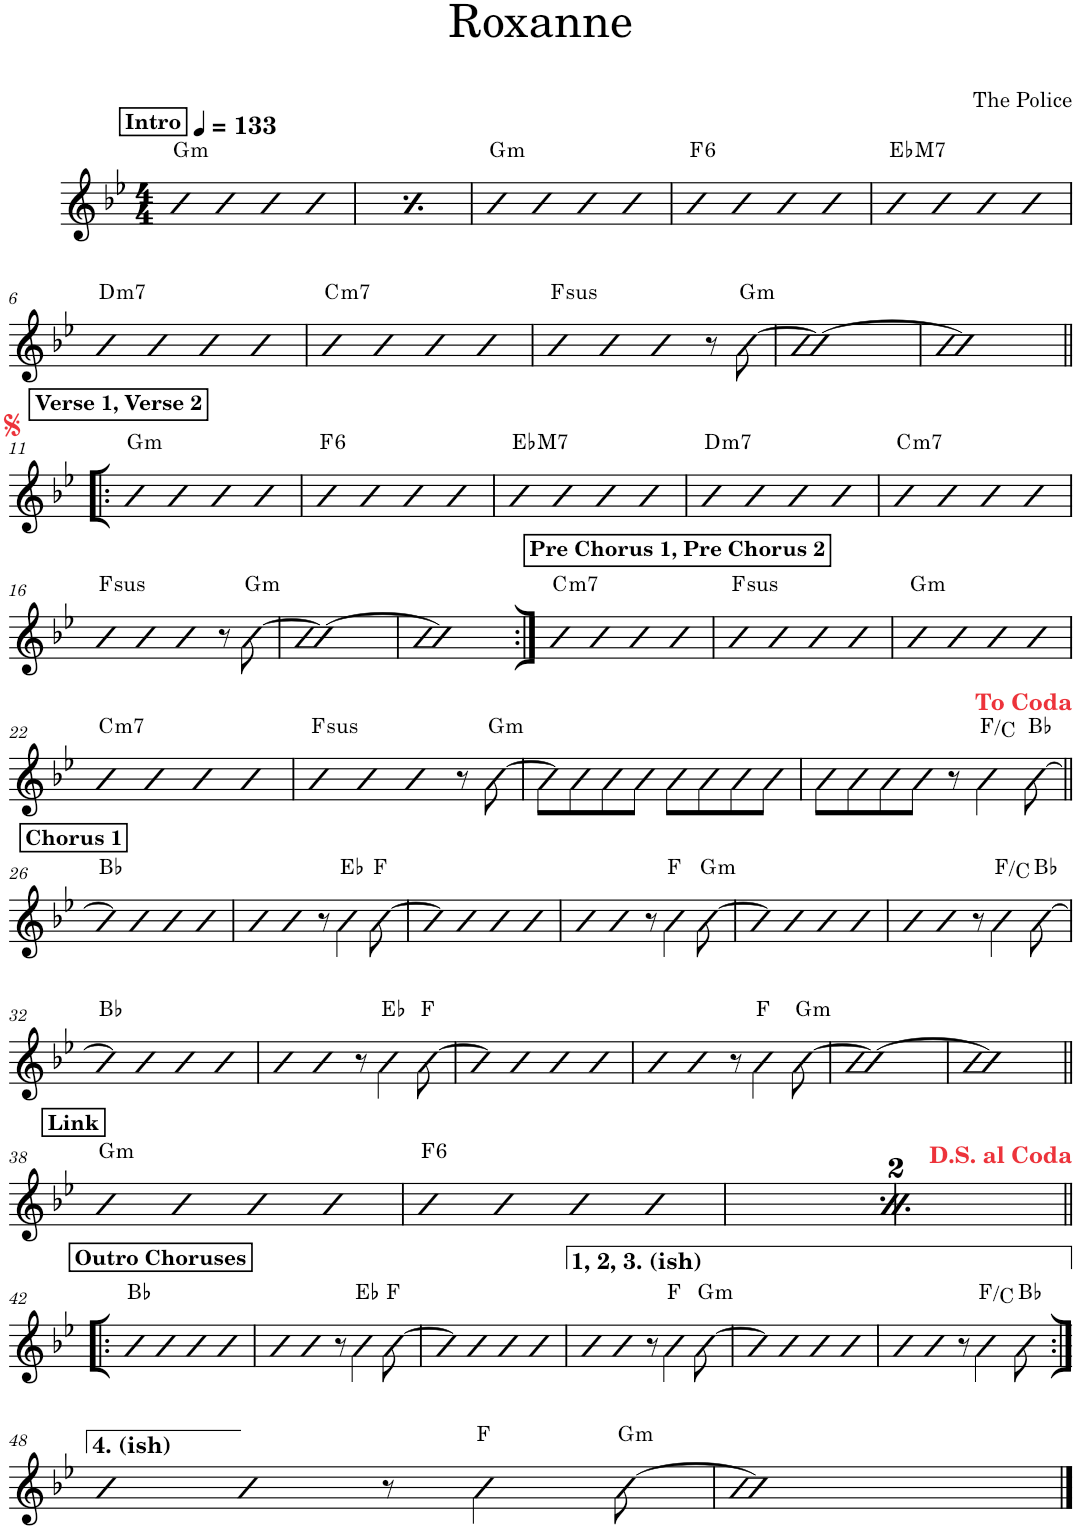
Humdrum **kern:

**kern	**harte
*part1	*part1
*staff1	*
*I"Piano	*
*I'Pno.	*
*clefG2	*
*k[b-e-]	*
*M4/4	*
*MM133	*
!!LO:REH:place=s1:a:B:cj:t=Intro
=1	=1
!	!LO:H:kt=m
4b-	G:min
4b-	.
4b-	.
4b-	.
=2	=2
!!LO:REH:place=s1:a:B:cj:t=Intro
*MM133	*
!	!LO:H:kt=m
4b-	G:min
4b-	.
4b-	.
4b-	.
=3	=3
!	!LO:H:kt=m
4b-	G:min
4b-	.
4b-	.
4b-	.
=4	=4
!	!LO:H:kt=6
4b-	F:maj6
4b-	.
4b-	.
4b-	.
=5	=5
!	!LO:H:kt=M7
4b-	Eb:maj7
4b-	.
4b-	.
4b-	.
!!LO:LB:g=z
=6	=6
!	!LO:H:kt=m7
4b-	D:min7
4b-	.
4b-	.
4b-	.
=7	=7
!	!LO:H:kt=m7
4b-	C:min7
4b-	.
4b-	.
4b-	.
=8	=8
!	!LO:H:kt=sus
4b-	F:sus4
4b-	.
4b-	.
8r	.
!	!LO:H:kt=m
[8b-\	G:min
=9	=9
1b-_	.
=10	=10
1b-]	.
!!LO:LB:g=z
!!LO:REH:place=s1:a:B:cj:t=Verse 1, Verse 2
=11!|:	=11!|:
!	!LO:H:kt=m
4b-	G:min
4b-	.
4b-	.
4b-	.
=12	=12
!	!LO:H:kt=6
4b-	F:maj6
4b-	.
4b-	.
4b-	.
=13	=13
!	!LO:H:kt=M7
4b-	Eb:maj7
4b-	.
4b-	.
4b-	.
=14	=14
!	!LO:H:kt=m7
4b-	D:min7
4b-	.
4b-	.
4b-	.
=15	=15
!	!LO:H:kt=m7
4b-	C:min7
4b-	.
4b-	.
4b-	.
!!LO:LB:g=z
=16	=16
!	!LO:H:kt=sus
4b-	F:sus4
4b-	.
4b-	.
8r	.
!	!LO:H:kt=m
[8b-\	G:min
=17	=17
1b-_	.
=18	=18
1b-]	.
!!LO:REH:place=s1:a:B:cj:t=Pre Chorus 1, Pre Chorus 2
=19:|!	=19:|!
!	!LO:H:kt=m7
4b-	C:min7
4b-	.
4b-	.
4b-	.
=20	=20
!	!LO:H:kt=sus
4b-	F:sus4
4b-	.
4b-	.
4b-	.
=21	=21
!	!LO:H:kt=m
4b-	G:min
4b-	.
4b-	.
4b-	.
!!LO:LB:g=z
=22	=22
!	!LO:H:kt=m7
4b-	C:min7
4b-	.
4b-	.
4b-	.
=23	=23
!	!LO:H:kt=sus
4b-	F:sus4
4b-	.
4b-	.
8r	.
!	!LO:H:kt=m
[8b-\	G:min
=24	=24
8b-\L]	.
8b-\	.
8b-\	.
8b-\J	.
8b-\L	.
8b-\	.
8b-\	.
8b-\J	.
=25	=25
8b-\L	.
8b-\	.
8b-\	.
8b-\J	.
8r	.
4b-\	F:maj/5
[8b-\	Bb:maj
!!LO:LB:g=z
!!LO:REH:place=s1:a:B:cj:t=Chorus 1
=26||	=26||
4b-]	Bb:maj
4b-	.
4b-	.
4b-	.
=27	=27
4b-	.
4b-	.
8r	.
4b-\	Eb:maj
[8b-\	F:maj
=28	=28
4b-]	.
4b-	.
4b-	.
4b-	.
=29	=29
4b-	.
4b-	.
8r	.
4b-\	F:maj
!	!LO:H:kt=m
[8b-\	G:min
=30	=30
4b-]	.
4b-	.
4b-	.
4b-	.
=31	=31
4b-	.
4b-	.
8r	.
4b-\	F:maj/5
[8b-\	Bb:maj
!!LO:LB:g=z
=32	=32
4b-]	Bb:maj
4b-	.
4b-	.
4b-	.
=33	=33
4b-	.
4b-	.
8r	.
4b-\	Eb:maj
[8b-\	F:maj
=34	=34
4b-]	.
4b-	.
4b-	.
4b-	.
=35	=35
4b-	.
4b-	.
8r	.
4b-\	F:maj
!	!LO:H:kt=m
[8b-\	G:min
=36	=36
1b-_	.
=37	=37
1b-]	.
!!LO:LB:g=z
!!LO:REH:place=s1:a:B:cj:t=Link
=38||	=38||
!	!LO:H:kt=m
4b-	G:min
4b-	.
4b-	.
4b-	.
=39	=39
!	!LO:H:kt=6
4b-	F:maj6
4b-	.
4b-	.
4b-	.
!!LO:REH:place=s1:a:B:cj:t=Link
=40	=40
!	!LO:H:kt=m
4b-	G:min
4b-	.
4b-	.
4b-	.
=41	=41
!	!LO:H:kt=6
4b-	F:maj6
4b-	.
4b-	.
4b-	.
!!LO:LB:g=z
!!LO:REH:place=s1:a:B:cj:t=Outro Choruses
=42!|:	=42!|:
4b-	Bb:maj
4b-	.
4b-	.
4b-	.
=43	=43
4b-	.
4b-	.
8r	.
4b-\	Eb:maj
[8b-\	F:maj
=44	=44
4b-]	.
4b-	.
4b-	.
4b-	.
=45	=45
4b-	.
4b-	.
8r	.
4b-\	F:maj
!	!LO:H:kt=m
[8b-\	G:min
=46	=46
4b-]	.
4b-	.
4b-	.
4b-	.
=47	=47
4b-	.
4b-	.
8r	.
4b-\	F:maj/5
8b-\	Bb:maj
!!LO:LB:g=z
=48:|!	=48:|!
4b-	.
4b-	.
8r	.
4b-\	F:maj
!	!LO:H:kt=m
[8b-\	G:min
=49	=49
1b-]	.
==	==
*-	*-
